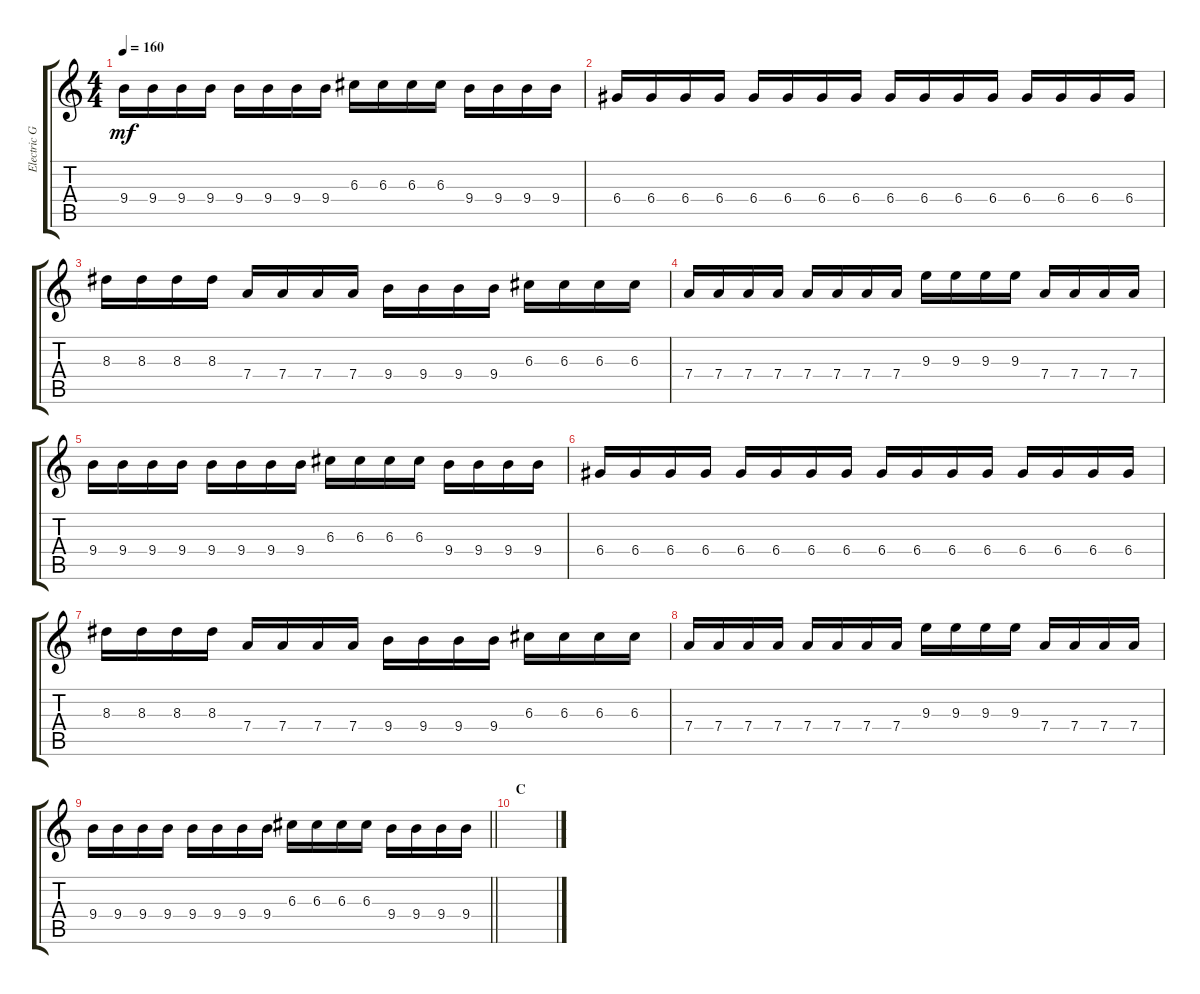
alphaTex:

\track ("Electric Guitar" "Electric G") {instrument overdrivenguitar}
\staff {score tabs}
\tuning (E4 B3 G3 D3 A2 E2) {hide}
\ts (4 4)
\tempo 160
\clef g2
\ks c
9.4.16{dy mf} 9.4.16 9.4.16 9.4.16 9.4.16 9.4.16 9.4.16 9.4.16 6.3.16 6.3.16 6.3.16 6.3.16 9.4.16 9.4.16 9.4.16 9.4.16 |
6.4.16 6.4.16 6.4.16 6.4.16 6.4.16 6.4.16 6.4.16 6.4.16 6.4.16 6.4.16 6.4.16 6.4.16 6.4.16 6.4.16 6.4.16 6.4.16 |
8.3.16 8.3.16 8.3.16 8.3.16 7.4.16 7.4.16 7.4.16 7.4.16 9.4.16 9.4.16 9.4.16 9.4.16 6.3.16 6.3.16 6.3.16 6.3.16 |
7.4.16 7.4.16 7.4.16 7.4.16 7.4.16 7.4.16 7.4.16 7.4.16 9.3.16 9.3.16 9.3.16 9.3.16 7.4.16 7.4.16 7.4.16 7.4.16 |
9.4.16 9.4.16 9.4.16 9.4.16 9.4.16 9.4.16 9.4.16 9.4.16 6.3.16 6.3.16 6.3.16 6.3.16 9.4.16 9.4.16 9.4.16 9.4.16 |
6.4.16 6.4.16 6.4.16 6.4.16 6.4.16 6.4.16 6.4.16 6.4.16 6.4.16 6.4.16 6.4.16 6.4.16 6.4.16 6.4.16 6.4.16 6.4.16 |
8.3.16 8.3.16 8.3.16 8.3.16 7.4.16 7.4.16 7.4.16 7.4.16 9.4.16 9.4.16 9.4.16 9.4.16 6.3.16 6.3.16 6.3.16 6.3.16 |
7.4.16 7.4.16 7.4.16 7.4.16 7.4.16 7.4.16 7.4.16 7.4.16 9.3.16 9.3.16 9.3.16 9.3.16 7.4.16 7.4.16 7.4.16 7.4.16 |
\barLineRight lightlight
9.4.16 9.4.16 9.4.16 9.4.16 9.4.16 9.4.16 9.4.16 9.4.16 6.3.16 6.3.16 6.3.16 6.3.16 9.4.16 9.4.16 9.4.16 9.4.16 |
\section ("" "C")
